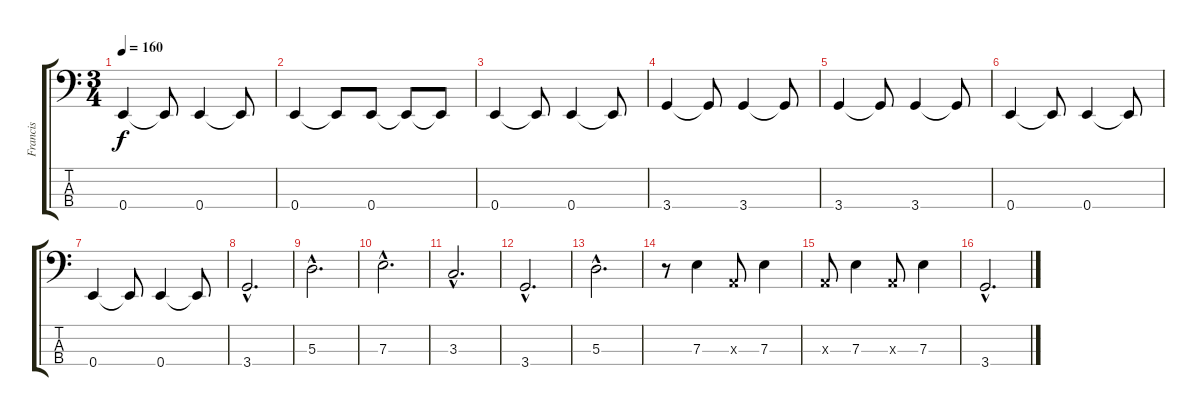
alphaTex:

\track ("Francis" "Francis") {instrument electricbasspick}
\staff {score tabs}
\tuning (G2 D2 A1 E1) {hide}
\ts (3 4)
\tempo 160
\clef f4
\ks c
0.4.4{dy f} 0.4{t}.8 0.4.4 0.4{t}.8 |
0.4.4 0.4{t}.8 0.4.8 0.4{t}.8 0.4{t}.8 |
0.4.4 0.4{t}.8 0.4.4 0.4{t}.8 |
3.4.4 3.4{t}.8 3.4.4 3.4{t}.8 |
3.4.4 3.4{t}.8 3.4.4 3.4{t}.8 |
0.4.4 0.4{t}.8 0.4.4 0.4{t}.8 |
0.4.4 0.4{t}.8 0.4.4 0.4{t}.8 |
3.4{hac}.2{d} |
5.3{hac}.2{d} |
7.3{hac}.2{d} |
3.3{hac}.2{d} |
3.4{hac}.2{d} |
5.3{hac}.2{d} |
r.8 7.3.4 0.3{x}.8 7.3.4 |
0.3{x}.8 7.3.4 0.3{x}.8 7.3.4 |
3.4{hac}.2{d}
